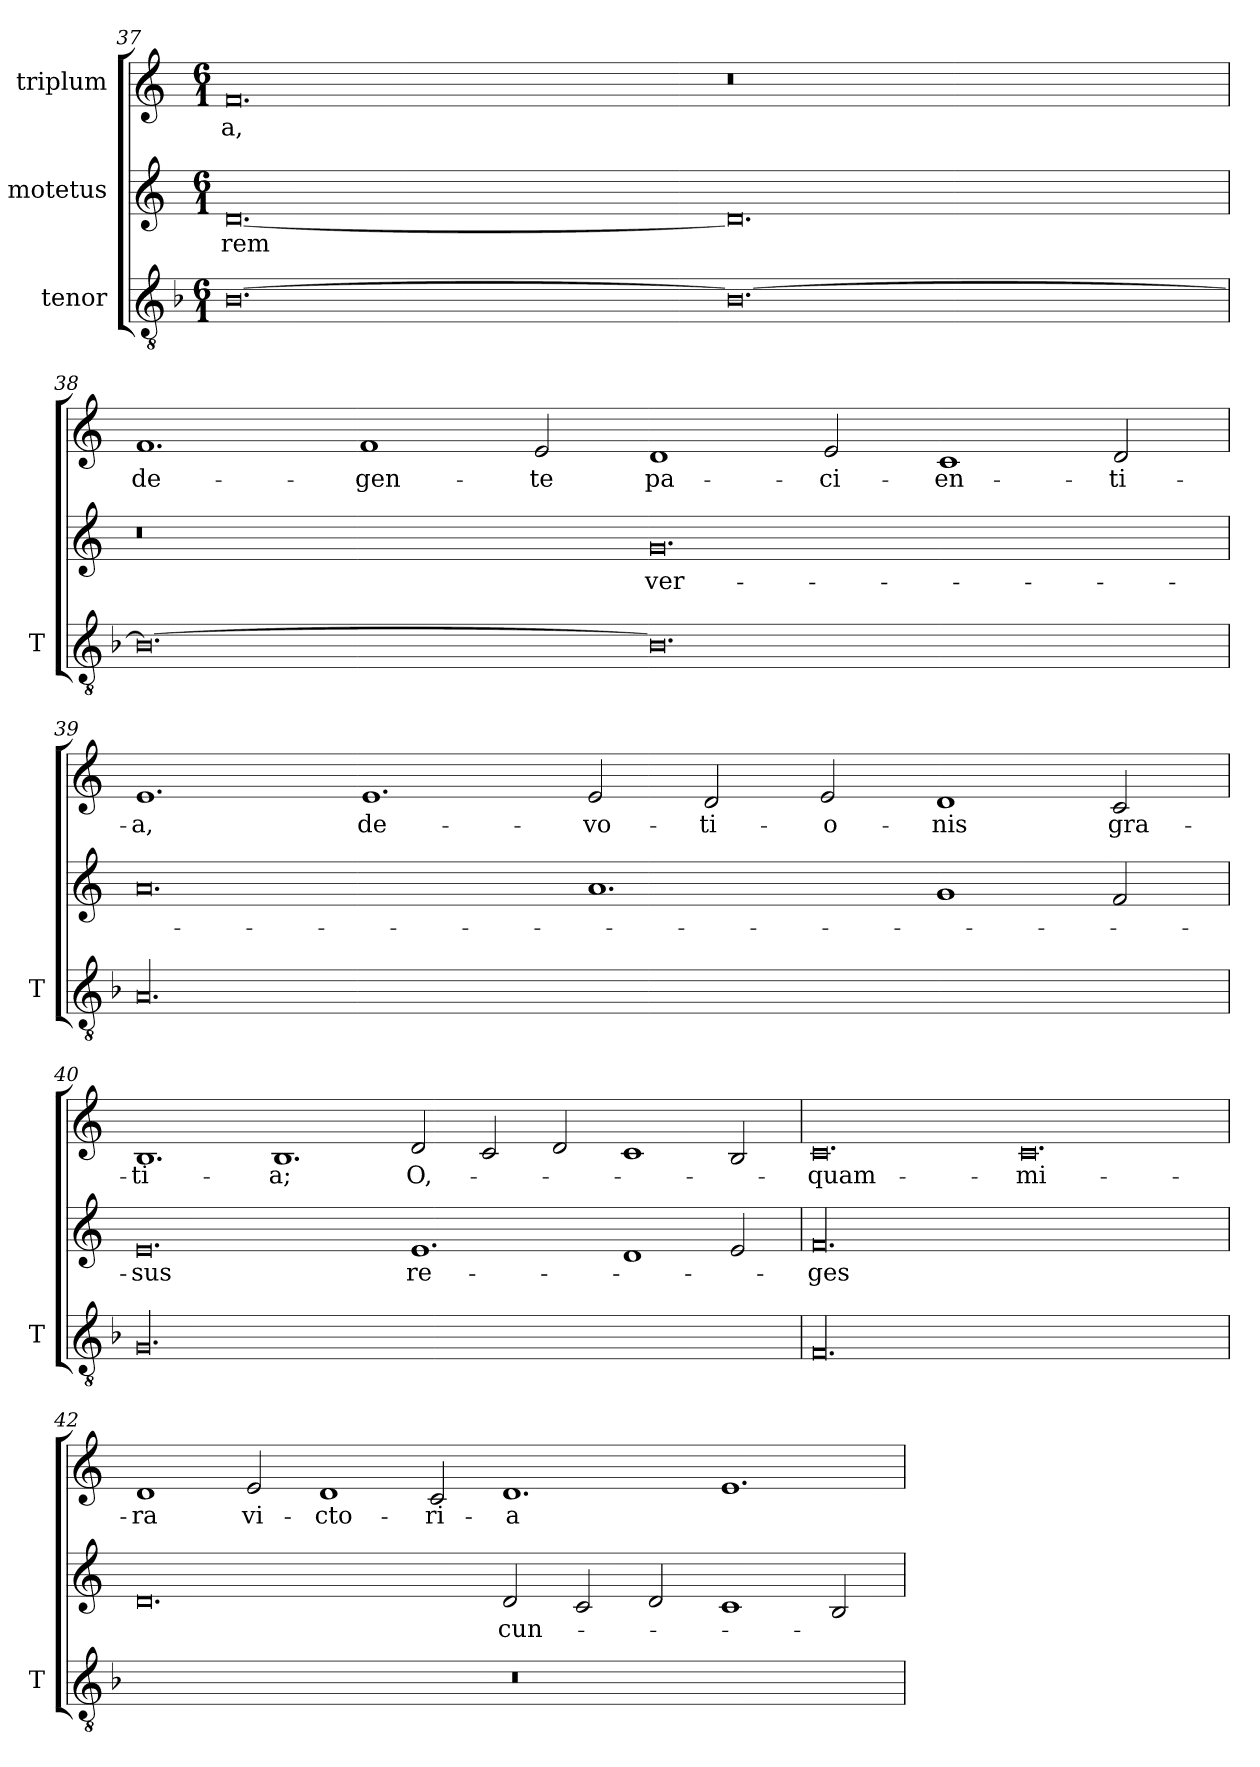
**kern	**kern	**text	**kern	**text
*part3	*part2	*part2	*part1	*part1
*staff3	*staff2	*staff2	*staff1	*staff1
*I"tenor	*I"motetus	*	*I"triplum	*
*I'T	*	*	*	*
*clefGv2	*clefG2	*	*clefG2	*
*k[b-]	*k[]	*	*k[]	*
*F:	*C:	*	*C:	*
*M6/1	*M6/1	*	*M6/1	*
=37	=37	=37	=37	=37
[0.B-\	[0.d/	-rem	0.f/	-a,
0.B-\_	0.d/]	.	0.r	.
=38	=38	=38	=38	=38
0.B-\_	0.r	.	1.f/	de-
.	.	.	1f/	-gen-
.	.	.	2e/	-te
0.B-\]	0.g/	ver-	1d/	pa-
.	.	.	2e/	-ci-
.	.	.	1c/	-en-
.	.	.	2d/	-ti-
=39	=39	=39	=39	=39
00.A/	0.a/	.	1.e/	-a,
.	.	.	1.e/	de-
.	1.a/	.	2e/	-vo-
.	.	.	2d/	-ti-
.	.	.	2e/	-o-
.	1g/	.	1d/	-nis
.	2f/	.	2c/	gra-
=40	=40	=40	=40	=40
00.G/	0.e/	-sus	1.B/	-ti-
.	.	.	1.B/	-a;
.	1.e/	re-	2d/	O,-
.	.	.	2c/	.
.	.	.	2d/	.
.	1d/	.	1c/	.
.	2e/	.	2B/	.
=41	=41	=41	=41	=41
00.F/	00.f/	-ges	0.c/	quam-
.	.	.	0.c/	mi-
=42	=42	=42	=42	=42
00.r	0.d/	.	1d/	-ra
.	.	.	2e/	vi-
.	.	.	1d/	-cto-
.	.	.	2c/	-ri-
.	2d/	cun-	1.d/	-a
.	2c/	.	.	.
.	2d/	.	.	.
.	1c/	.	1.e/	.
.	2B/	.	.	.
=	=	=	=	=
*-	*-	*-	*-	*-
